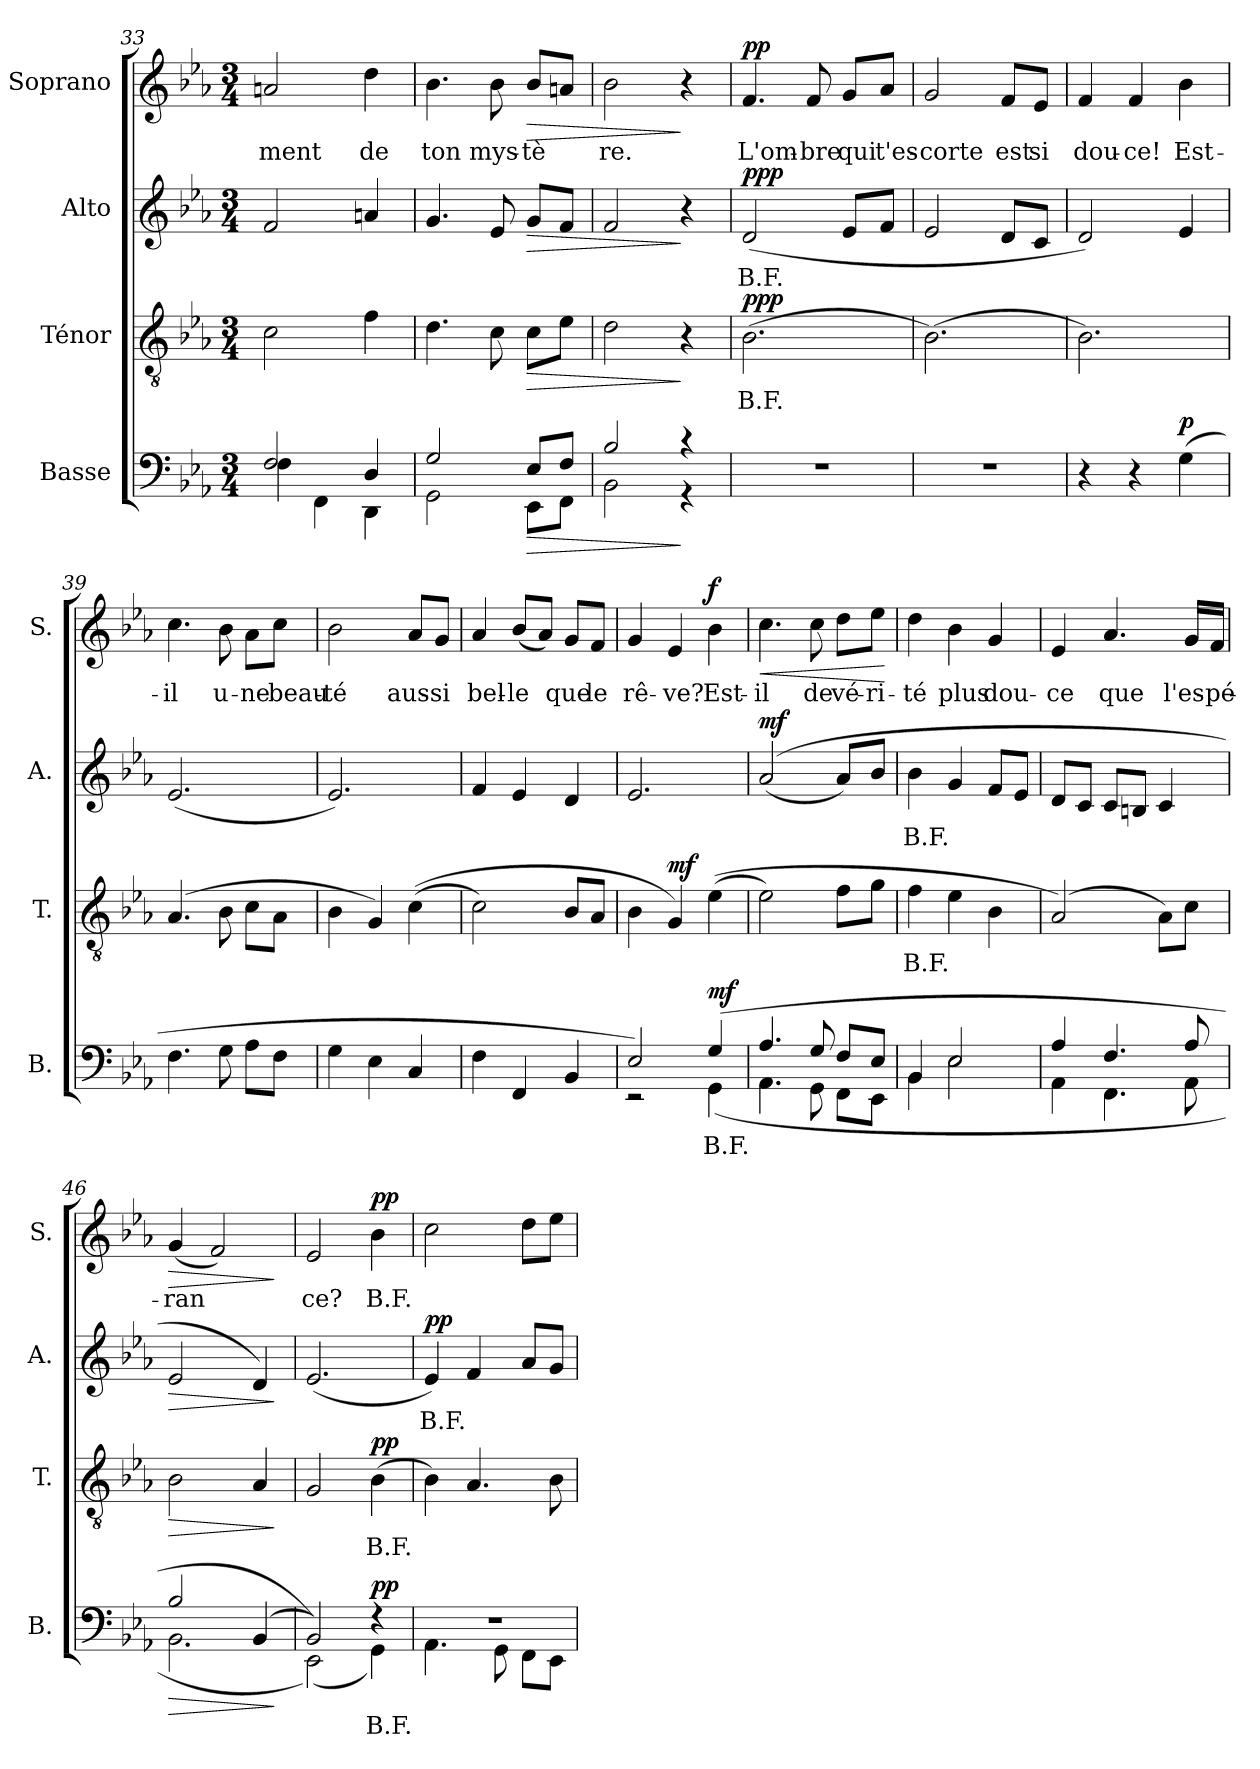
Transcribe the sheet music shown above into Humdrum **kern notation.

**kern	**text	**dynam	**kern	**text	**dynam	**kern	**text	**dynam	**kern	**text	**dynam
*part4	*part4	*part4	*part3	*part3	*part3	*part2	*part2	*part2	*part1	*part1	*part1
*staff4	*staff4	*staff4	*staff3	*staff3	*staff3	*staff2	*staff2	*staff2	*staff1	*staff1	*staff1
*I"Basse	*	*	*I"Ténor	*	*	*I"Alto	*	*	*I"Soprano	*	*
*I'B.	*	*	*I'T.	*	*	*I'A.	*	*	*I'S.	*	*
*clefF4	*	*	*clefGv2	*	*	*clefG2	*	*	*clefG2	*	*
*k[b-e-a-]	*	*	*k[b-e-a-]	*	*	*k[b-e-a-]	*	*	*k[b-e-a-]	*	*
*M3/4	*	*	*M3/4	*	*	*M3/4	*	*	*M3/4	*	*
=33	=33	=33	=33	=33	=33	=33	=33	=33	=33	=33	=33
*^	*	*	*	*	*	*	*	*	*	*	*
!	!	!	!	!	!	!	!	!	!	!	!LO:LY:b	!
2F/	4F\	.	.	2c\	.	.	2f/	.	.	2an/	-ment	.
.	4FF\	.	.	.	.	.	.	.	.	.	.	.
!	!	!	!	!	!	!	!	!	!	!	!LO:LY:b	!
4D/	4DD\	.	.	4f\	.	.	4an/	.	.	4dd\	de	.
!!LO:LB:g=z
=34	=34	=34	=34	=34	=34	=34	=34	=34	=34	=34	=34	=34
!	!	!	!	!	!	!	!	!	!	!	!LO:LY:b	!
2G/	2GG\	.	.	4.d\	.	.	4.g/	.	.	4.b-\	ton	.
!	!	!	!	!	!	!	!	!	!	!	!LO:LY:b	!
.	.	.	.	8c\	.	.	8e-/	.	.	8b-\	mys-	.
!	!	!	!LO:HP:b	!	!	!LO:HP:b	!	!	!LO:HP:b	!	!LO:LY:b	!LO:HP:b
8E-/L	8EE-\L	.	>	8c\L	.	>	8g/L	.	>	8b-/L	-tè	>
8F/J	8FF\J	.	.	8e-\J	.	.	8f/J	.	.	8an/J	.	.
=35	=35	=35	=35	=35	=35	=35	=35	=35	=35	=35	=35	=35
!	!	!	!	!	!	!	!	!	!	!	!LO:LY:b	!
2B-/	2BB-\	.	.	2d\	.	.	2f/	.	.	2b-\	re.	.
4r	4r	.	]	4r	.	]	4r	.	]	4r	.	]
=36	=36	=36	=36	=36	=36	=36	=36	=36	=36	=36	=36	=36
!	!	!	!	!	!LO:LY:b	!LO:DY:a	!	!LO:LY:b	!LO:DY:a	!	!LO:LY:b	!LO:DY:a
*v	*v	*	*	*	*	*	*	*	*	*	*	*
2.r	.	.	(2.B-\	B.F.	ppp	(2d/	B.F.	ppp	4.f/	L'om-	pp
!	!	!	!	!	!	!	!	!	!	!LO:LY:b	!
.	.	.	.	.	.	.	.	.	8f/	-bre	.
!	!	!	!	!	!	!	!	!	!	!LO:LY:b	!
.	.	.	.	.	.	8e-/L	.	.	8g/L	qui	.
!	!	!	!	!	!	!	!	!	!	!LO:LY:b	!
.	.	.	.	.	.	8f/J	.	.	8a-/J	t'es-	.
=37	=37	=37	=37	=37	=37	=37	=37	=37	=37	=37	=37
!	!	!	!	!	!	!	!	!	!	!LO:LY:b	!
2.r	.	.	(2.B-\)	.	.	2e-/	.	.	2g/	-corte	.
!	!	!	!	!	!	!	!	!	!	!LO:LY:b	!
.	.	.	.	.	.	8d/L	.	.	8f/L	est	.
!	!	!	!	!	!	!	!	!	!	!LO:LY:b	!
.	.	.	.	.	.	8c/J	.	.	8e-/J	si	.
=38	=38	=38	=38	=38	=38	=38	=38	=38	=38	=38	=38
!	!	!	!	!	!	!	!	!	!	!LO:LY:b	!
4r	.	.	2.B-\)	.	.	2d/)	.	.	4f/	dou-	.
!	!	!	!	!	!	!	!	!	!	!LO:LY:b	!
4r	.	.	.	.	.	.	.	.	4f/	-ce!	.
!	!	!LO:DY:a	!	!	!	!	!	!	!	!LO:LY:b	!
(4G\	.	p	.	.	.	4e-/	.	.	4b-\	Est-	.
=39	=39	=39	=39	=39	=39	=39	=39	=39	=39	=39	=39
!	!	!	!	!	!	!	!	!	!	!LO:LY:b	!
4.F\	.	.	(4.A-/	.	.	(2.e-/	.	.	4.cc\	-il	.
!	!	!	!	!	!	!	!	!	!	!LO:LY:b	!
8G\	.	.	8B-\	.	.	.	.	.	8b-\	u-	.
!	!	!	!	!	!	!	!	!	!	!LO:LY:b	!
8A-\L	.	.	8c\L	.	.	.	.	.	8a-\L	-ne	.
!	!	!	!	!	!	!	!	!	!	!LO:LY:b	!
8F\J	.	.	8A-\J	.	.	.	.	.	8cc\J	beau-	.
=40	=40	=40	=40	=40	=40	=40	=40	=40	=40	=40	=40
!	!	!	!	!	!	!	!	!	!	!LO:LY:b	!
4G\	.	.	4B-\	.	.	2.e-/)	.	.	2b-\	-té	.
4E-\	.	.	4G/)	.	.	.	.	.	.	.	.
!	!	!	!	!	!	!	!	!	!	!LO:LY:b	!
4C/	.	.	((4c\	.	.	.	.	.	8a-/L	aus-	.
!	!	!	!	!	!	!	!	!	!	!LO:LY:b	!
.	.	.	.	.	.	.	.	.	8g/J	-si	.
!!LO:PB:g=z
=41	=41	=41	=41	=41	=41	=41	=41	=41	=41	=41	=41
!	!	!	!	!	!	!	!	!	!	!LO:LY:b	!
4F\	.	.	2c\)	.	.	4f/	.	.	4a-/	bel-	.
!	!	!	!	!	!	!	!	!	!	!LO:LY:b	!
4FF/	.	.	.	.	.	4e-/	.	.	(8b-/L	-le	.
.	.	.	.	.	.	.	.	.	8a-/J)	.	.
!	!	!	!	!	!	!	!	!	!	!LO:LY:b	!
4BB-/	.	.	8B-/L	.	.	4d/	.	.	8g/L	que	.
!	!	!	!	!	!	!	!	!	!	!LO:LY:b	!
.	.	.	8A-/J	.	.	.	.	.	8f/J	le	.
=42	=42	=42	=42	=42	=42	=42	=42	=42	=42	=42	=42
*^	*	*	*	*	*	*	*	*	*	*	*
!	!	!	!	!	!	!	!	!	!	!	!LO:LY:b	!
2E-/)	2r	.	.	4B-\	.	.	2.e-/	.	.	4g/	rê-	.
!	!	!	!	!	!	!LO:DY:a	!	!	!	!	!LO:LY:b	!
.	.	.	.	4G/)	.	mf	.	.	.	4e-/	-ve?	.
!	!	!LO:LY:b	!LO:DY:a	!	!	!	!	!	!	!	!LO:LY:b	!LO:DY:a
(4G/	(4GG\	B.F.	mf	((4e-\	.	.	.	.	.	4b-\	Est-	f
=43	=43	=43	=43	=43	=43	=43	=43	=43	=43	=43	=43	=43
!	!	!	!	!	!	!	!	!	!LO:DY:a	!	!LO:LY:b	!LO:HP:b
4.A-/	4.AA-\	.	.	2e-\)	.	.	((2a-/	.	mf	4.cc\	-il	<
!	!	!	!	!	!	!	!	!	!	!	!LO:LY:b	!
8G/	8GG\	.	.	.	.	.	.	.	.	8cc\	de	.
!	!	!	!	!	!	!	!	!	!	!	!LO:LY:b	!
8F/L	8FF\L	.	.	8f\L	.	.	8a-/L)	.	.	8dd\L	vé-	.
!	!	!	!	!	!	!	!	!	!	!	!LO:LY:b	!
8E-/J	8EE-\J	.	.	8g\J	.	.	8b-/J	.	.	8ee-\J	-ri-	.
*v	*v	*	*	*	*	*	*	*	*	*	*	*
.	.	.	.	.	.	.	.	.	.	.	[
=44	=44	=44	=44	=44	=44	=44	=44	=44	=44	=44	=44
*^	*	*	*	*	*	*	*	*	*	*	*
!	!	!	!	!	!LO:LY:b	!	!	!LO:LY:b	!	!	!LO:LY:b	!
4BB-/	4BB-\	.	.	4f\	B.F.	.	4b-\	B.F.	.	4dd\	-té	.
!	!	!	!	!	!	!	!	!	!	!	!LO:LY:b	!
2E-/	2E-\	.	.	4e-\	.	.	4g/	.	.	4b-\	plus	.
!	!	!	!	!	!	!	!	!	!	!	!LO:LY:b	!
.	.	.	.	4B-\	.	.	8f/L	.	.	4g/	dou-	.
.	.	.	.	.	.	.	8e-/J	.	.	.	.	.
=45	=45	=45	=45	=45	=45	=45	=45	=45	=45	=45	=45	=45
!	!	!	!	!	!	!	!	!	!	!	!LO:LY:b	!
4A-/	4AA-\	.	.	(2A-/)	.	.	8d/L	.	.	4e-/	-ce	.
.	.	.	.	.	.	.	8c/J	.	.	.	.	.
!	!	!	!	!	!	!	!	!	!	!	!LO:LY:b	!
4.F/	4.FF\	.	.	.	.	.	8c/L	.	.	4.a-/	que	.
.	.	.	.	.	.	.	8Bn/J	.	.	.	.	.
.	.	.	.	8A-\L)	.	.	4c/	.	.	.	.	.
!	!	!	!	!	!	!	!	!	!	!	!LO:LY:b	!
8A-/	8AA-\	.	.	8c\J	.	.	.	.	.	16g/LL	l'es-	.
!	!	!	!	!	!	!	!	!	!	!	!LO:LY:b	!
.	.	.	.	.	.	.	.	.	.	16f/JJ	-pé-	.
=46	=46	=46	=46	=46	=46	=46	=46	=46	=46	=46	=46	=46
!	!	!	!LO:HP:b	!	!	!LO:HP:b	!	!	!LO:HP:b	!	!LO:LY:b	!LO:HP:b
2B-/	2.BB-\	.	>	2B-\	.	>	2e-/	.	>	(4g/	-ran	>
.	.	.	.	.	.	.	.	.	.	2f/)	.	.
(4BB-/	.	.	.	4A-/	.	.	4d/)	.	.	.	.	.
*v	*v	*	*	*	*	*	*	*	*	*	*	*
.	.	]	.	.	]	.	.	]	.	.	]
=47	=47	=47	=47	=47	=47	=47	=47	=47	=47	=47	=47
*^	*	*	*	*	*	*	*	*	*	*	*
!	!	!	!	!	!	!	!	!	!	!	!LO:LY:b	!
2BB-/))	(2EE-\)	.	.	2G/	.	.	(2.e-/	.	.	2e-/	ce?	.
!	!	!LO:LY:b	!LO:DY:a	!	!LO:LY:b	!LO:DY:a	!	!	!	!	!LO:LY:b	!LO:DY:a
4r	4GG\)	B.F.	pp	(4B-\	B.F.	pp	.	.	.	4b-\	B.F.	pp
!!LO:LB:g=z
=48	=48	=48	=48	=48	=48	=48	=48	=48	=48	=48	=48	=48
!	!	!	!	!	!	!	!	!LO:LY:b	!LO:DY:a	!	!	!
2.r	4.AA-\	.	.	4B-\)	.	.	4e-/)	B.F.	pp	2cc\	.	.
.	.	.	.	4.A-/	.	.	4f/	.	.	.	.	.
.	8GG\	.	.	.	.	.	.	.	.	.	.	.
.	8FF\L	.	.	.	.	.	8a-/L	.	.	8dd\L	.	.
.	8EE-\J	.	.	8B-\	.	.	8g/J	.	.	8ee-\J	.	.
*v	*v	*	*	*	*	*	*	*	*	*	*	*
=	=	=	=	=	=	=	=	=	=	=	=
*-	*-	*-	*-	*-	*-	*-	*-	*-	*-	*-	*-
